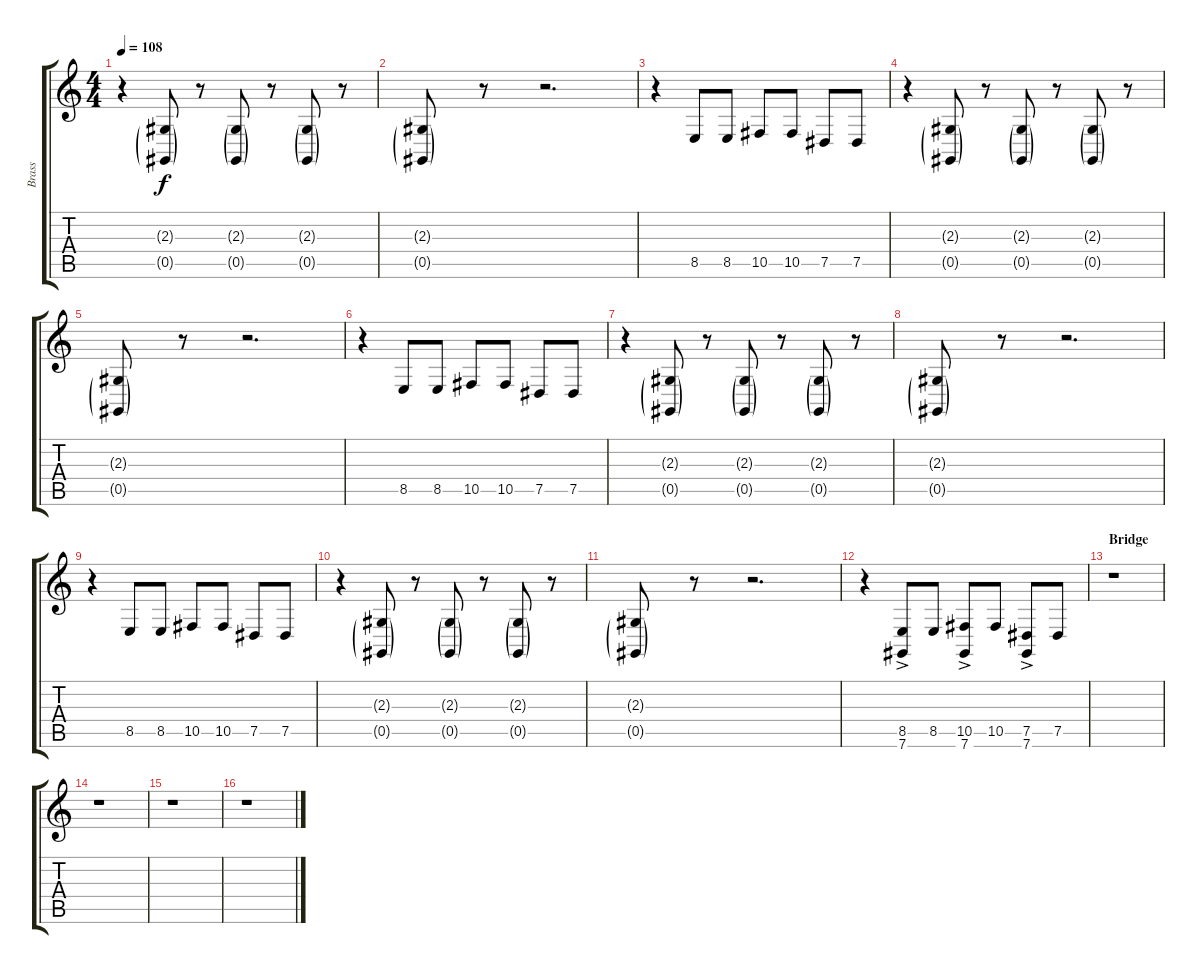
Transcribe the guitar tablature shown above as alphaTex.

\track ("Brass" "Brass") {instrument tuba}
\staff {score tabs}
\tuning (Eb4 Bb3 Gb3 Db3 Ab2 Db2) {hide}
\ts (4 4)
\tempo 108
\clef g2
\ks c
r.4{dy f} (2.3{g} 0.5{g}).8 r.8 (2.3{g} 0.5{g}).8 r.8 (2.3{g} 0.5{g}).8 r.8 |
(2.3{g} 0.5{g}).8 r.8 r.2{d} |
r.4 8.5.8 8.5.8 10.5.8 10.5.8 7.5.8 7.5.8 |
r.4 (2.3{g} 0.5{g}).8 r.8 (2.3{g} 0.5{g}).8 r.8 (2.3{g} 0.5{g}).8 r.8 |
(2.3{g} 0.5{g}).8 r.8 r.2{d} |
r.4 8.5.8 8.5.8 10.5.8 10.5.8 7.5.8 7.5.8 |
r.4 (2.3{g} 0.5{g}).8 r.8 (2.3{g} 0.5{g}).8 r.8 (2.3{g} 0.5{g}).8 r.8 |
(2.3{g} 0.5{g}).8 r.8 r.2{d} |
r.4 8.5.8 8.5.8 10.5.8 10.5.8 7.5.8 7.5.8 |
r.4 (2.3{g} 0.5{g}).8 r.8 (2.3{g} 0.5{g}).8 r.8 (2.3{g} 0.5{g}).8 r.8 |
(2.3{g} 0.5{g}).8 r.8 r.2{d} |
r.4 (8.5 7.6{ac}).8 8.5.8 (10.5 7.6{ac}).8 10.5.8 (7.5 7.6{ac}).8 7.5.8 |
\section ("" "Bridge")
r.1 |
r.1 |
r.1 |
r.1
